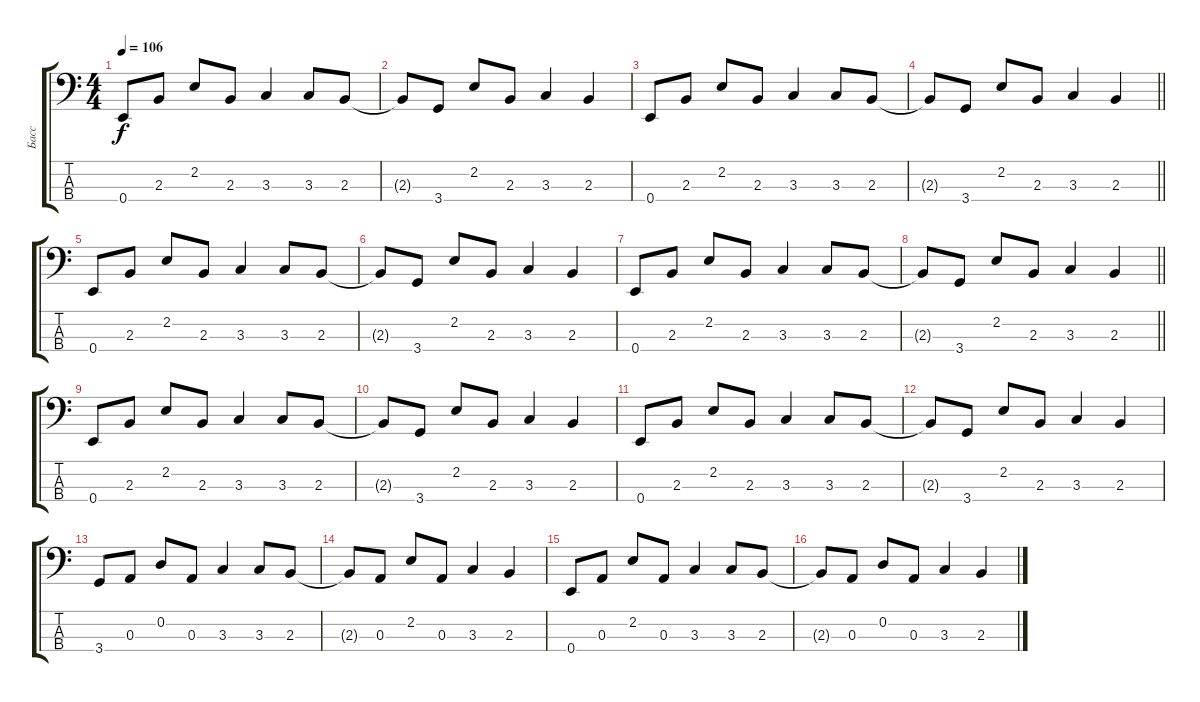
\track ("Басс" "Басс") {instrument electricbassfinger}
\staff {score tabs}
\tuning (G2 D2 A1 E1) {hide}
\ts (4 4)
\tempo 106
\clef f4
\ks c
0.4.8{dy f} 2.3.8 2.2.8 2.3.8 3.3.4 3.3.8 2.3.8 |
2.3{t}.8 3.4.8 2.2.8 2.3.8 3.3.4 2.3.4 |
0.4.8 2.3.8 2.2.8 2.3.8 3.3.4 3.3.8 2.3.8 |
\barLineRight lightlight
2.3{t}.8 3.4.8 2.2.8 2.3.8 3.3.4 2.3.4 |
0.4.8 2.3.8 2.2.8 2.3.8 3.3.4 3.3.8 2.3.8 |
2.3{t}.8 3.4.8 2.2.8 2.3.8 3.3.4 2.3.4 |
0.4.8 2.3.8 2.2.8 2.3.8 3.3.4 3.3.8 2.3.8 |
\barLineRight lightlight
2.3{t}.8 3.4.8 2.2.8 2.3.8 3.3.4 2.3.4 |
0.4.8 2.3.8 2.2.8 2.3.8 3.3.4 3.3.8 2.3.8 |
2.3{t}.8 3.4.8 2.2.8 2.3.8 3.3.4 2.3.4 |
0.4.8 2.3.8 2.2.8 2.3.8 3.3.4 3.3.8 2.3.8 |
2.3{t}.8 3.4.8 2.2.8 2.3.8 3.3.4 2.3.4 |
3.4.8 0.3.8 0.2.8 0.3.8 3.3.4 3.3.8 2.3.8 |
2.3{t}.8 0.3.8 2.2.8 0.3.8 3.3.4 2.3.4 |
0.4.8 0.3.8 2.2.8 0.3.8 3.3.4 3.3.8 2.3.8 |
2.3{t}.8 0.3.8 0.2.8 0.3.8 3.3.4 2.3.4
